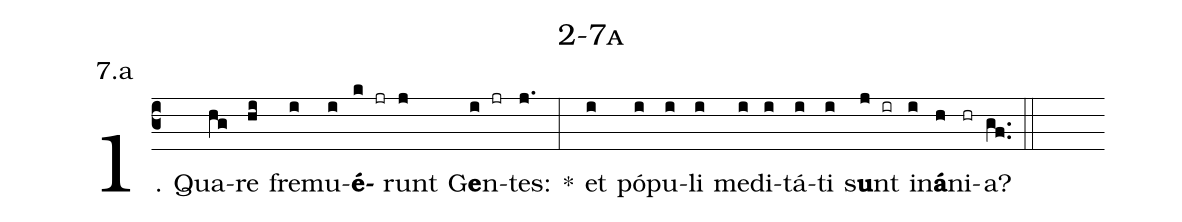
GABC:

name: 2-7a;
annotation: 7.a;
%%
(c3)1. Qua(hg)re(hi) fre(i)mu(i)<b>é</b>(k jr)runt(j) G<b>e</b>n(i jr)tes:(j.) *(:) et(i) pó(i)pu(i)li(i) me(i)di(i)tá(i)ti(i) s<b>u</b>nt(j ir) in(i)<b>á</b>(h)ni(hr)a?(gf..) (::)
